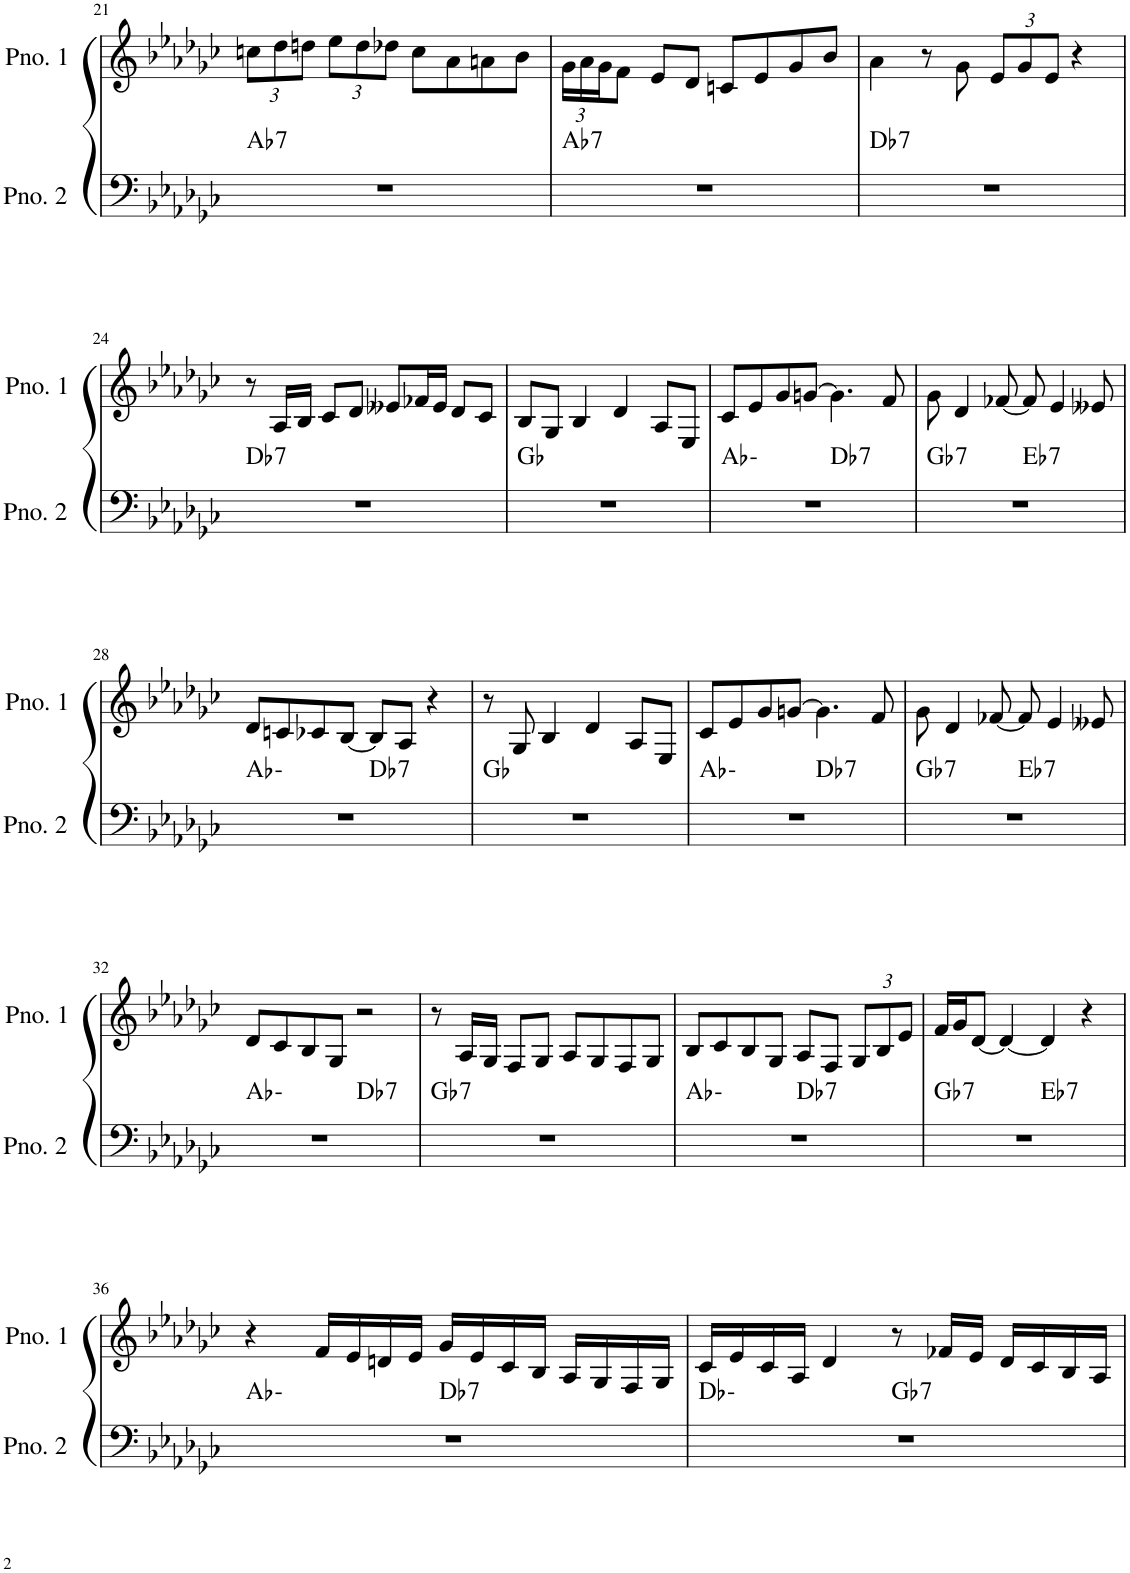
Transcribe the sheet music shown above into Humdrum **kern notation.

**kern	**harte	**kern
*part2	*part2	*part1
*staff2	*	*staff1
*I"ピアノ 2	*	*I"ピアノ 1
!!LO:PB:g=z
*clefF4	*	*clefG2
*k[b-e-a-d-g-c-]	*	*k[b-e-a-d-g-c-]
*M4/4	*	*M4/4
*	*	*Xbrackettup
=21	=21	=21
!	!LO:H:kt=7	!
1r	Ab:7	12ccn\L
.	.	12dd-\
.	.	12ddn\J
.	.	12ee-\L
.	.	12dd\
.	.	12dd-X\J
.	.	8cc\L
.	.	8a-\
.	.	8an\
.	.	8b-\J
=22	=22	=22
!	!LO:H:kt=7	!
1r	Ab:7	24g-\LL
.	.	24a-\
.	.	24g-\J
.	.	8f\J
.	.	8e-/L
.	.	8d-/J
.	.	8cn/L
.	.	8e-/
.	.	8g-/
.	.	8b-/J
=23	=23	=23
!	!LO:H:kt=7	!
1r	Db:7	4a-\
.	.	8r
.	.	8g-\
.	.	12e-/L
.	.	12g-/
.	.	12e-/J
.	.	4r
!!LO:LB:g=z
=24	=24	=24
!	!LO:H:kt=7	!
1r	Db:7	8r
.	.	16A-/LL
.	.	16B-/JJ
.	.	8c-/L
.	.	8d-/J
.	.	8e--X/L
.	.	16f-X/L
.	.	16e--/JJ
.	.	8d-/L
.	.	8c-/J
=25	=25	=25
1r	Gb:maj	8B-/L
.	.	8G-/J
.	.	4B-/
.	.	4d-/
.	.	8A-/L
.	.	8E-/J
=26	=26	=26
*^	*	*
1r	2ryy	Ab:min	8c-/L
.	.	.	8e-/
.	.	.	8g-/
.	.	.	[8gn/J
!	!	!LO:H:kt=7	!
.	2ryy	Db:7	4.g\]
.	.	.	8f/
=27	=27	=27	=27
!	!	!LO:H:kt=7	!
1r	2ryy	Gb:7	8g-\
.	.	.	4d-/
.	.	.	[8f-X/
!	!	!LO:H:kt=7	!
.	2ryy	Eb:7	8f-/]
.	.	.	4e-/
.	.	.	8e--X/
!!LO:LB:g=z
=28	=28	=28	=28
1r	2ryy	Ab:min	8d-/L
.	.	.	8cn/
.	.	.	8c-X/
.	.	.	[8B-/J
!	!	!LO:H:kt=7	!
.	2ryy	Db:7	8B-/L]
.	.	.	8A-/J
.	.	.	4r
*v	*v	*	*
=29	=29	=29
1r	Gb:maj	8r
.	.	8G-/
.	.	4B-/
.	.	4d-/
.	.	8A-/L
.	.	8E-/J
=30	=30	=30
*^	*	*
1r	2ryy	Ab:min	8c-/L
.	.	.	8e-/
.	.	.	8g-/
.	.	.	[8gn/J
!	!	!LO:H:kt=7	!
.	2ryy	Db:7	4.g\]
.	.	.	8f/
=31	=31	=31	=31
!	!	!LO:H:kt=7	!
1r	2ryy	Gb:7	8g-\
.	.	.	4d-/
.	.	.	[8f-X/
!	!	!LO:H:kt=7	!
.	2ryy	Eb:7	8f-/]
.	.	.	4e-/
.	.	.	8e--X/
!!LO:LB:g=z
=32	=32	=32	=32
1r	2ryy	Ab:min	8d-/L
.	.	.	8c-/
.	.	.	8B-/
.	.	.	8G-/J
!	!	!LO:H:kt=7	!
.	2ryy	Db:7	2r
=33	=33	=33	=33
!	!	!LO:H:kt=7	!
*v	*v	*	*
1r	Gb:7	8r
.	.	16A-/LL
.	.	16G-/JJ
.	.	8F/L
.	.	8G-/J
.	.	8A-/L
.	.	8G-/
.	.	8F/
.	.	8G-/J
=34	=34	=34
*^	*	*
1r	2ryy	Ab:min	8B-/L
.	.	.	8c-/
.	.	.	8B-/
.	.	.	8G-/J
!	!	!LO:H:kt=7	!
.	2ryy	Db:7	8A-/L
.	.	.	8F/J
.	.	.	12G-/L
.	.	.	12B-/
.	.	.	12e-/J
=35	=35	=35	=35
!	!	!LO:H:kt=7	!
1r	2ryy	Gb:7	16f/LL
.	.	.	16g-/J
.	.	.	[8d-/J
.	.	.	4d-/_
!	!	!LO:H:kt=7	!
.	2ryy	Eb:7	4d-/]
.	.	.	4r
!!LO:LB:g=z
=36	=36	=36	=36
1r	2ryy	Ab:min	4r
.	.	.	16f/LL
.	.	.	16e-/
.	.	.	16dn/
.	.	.	16e-/JJ
!	!	!LO:H:kt=7	!
.	2ryy	Db:7	16g-/LL
.	.	.	16e-/
.	.	.	16c-/
.	.	.	16B-/JJ
.	.	.	16A-/LL
.	.	.	16G-/
.	.	.	16F/
.	.	.	16G-/JJ
=37	=37	=37	=37
1r	2ryy	Db:min	16c-/LL
.	.	.	16e-/
.	.	.	16c-/
.	.	.	16A-/JJ
.	.	.	4d-/
!	!	!LO:H:kt=7	!
.	2ryy	Gb:7	8r
.	.	.	16f-X/LL
.	.	.	16e-/JJ
.	.	.	16d-/LL
.	.	.	16c-/
.	.	.	16B-/
.	.	.	16A-/JJ
*v	*v	*	*
=	=	=
*-	*-	*-
